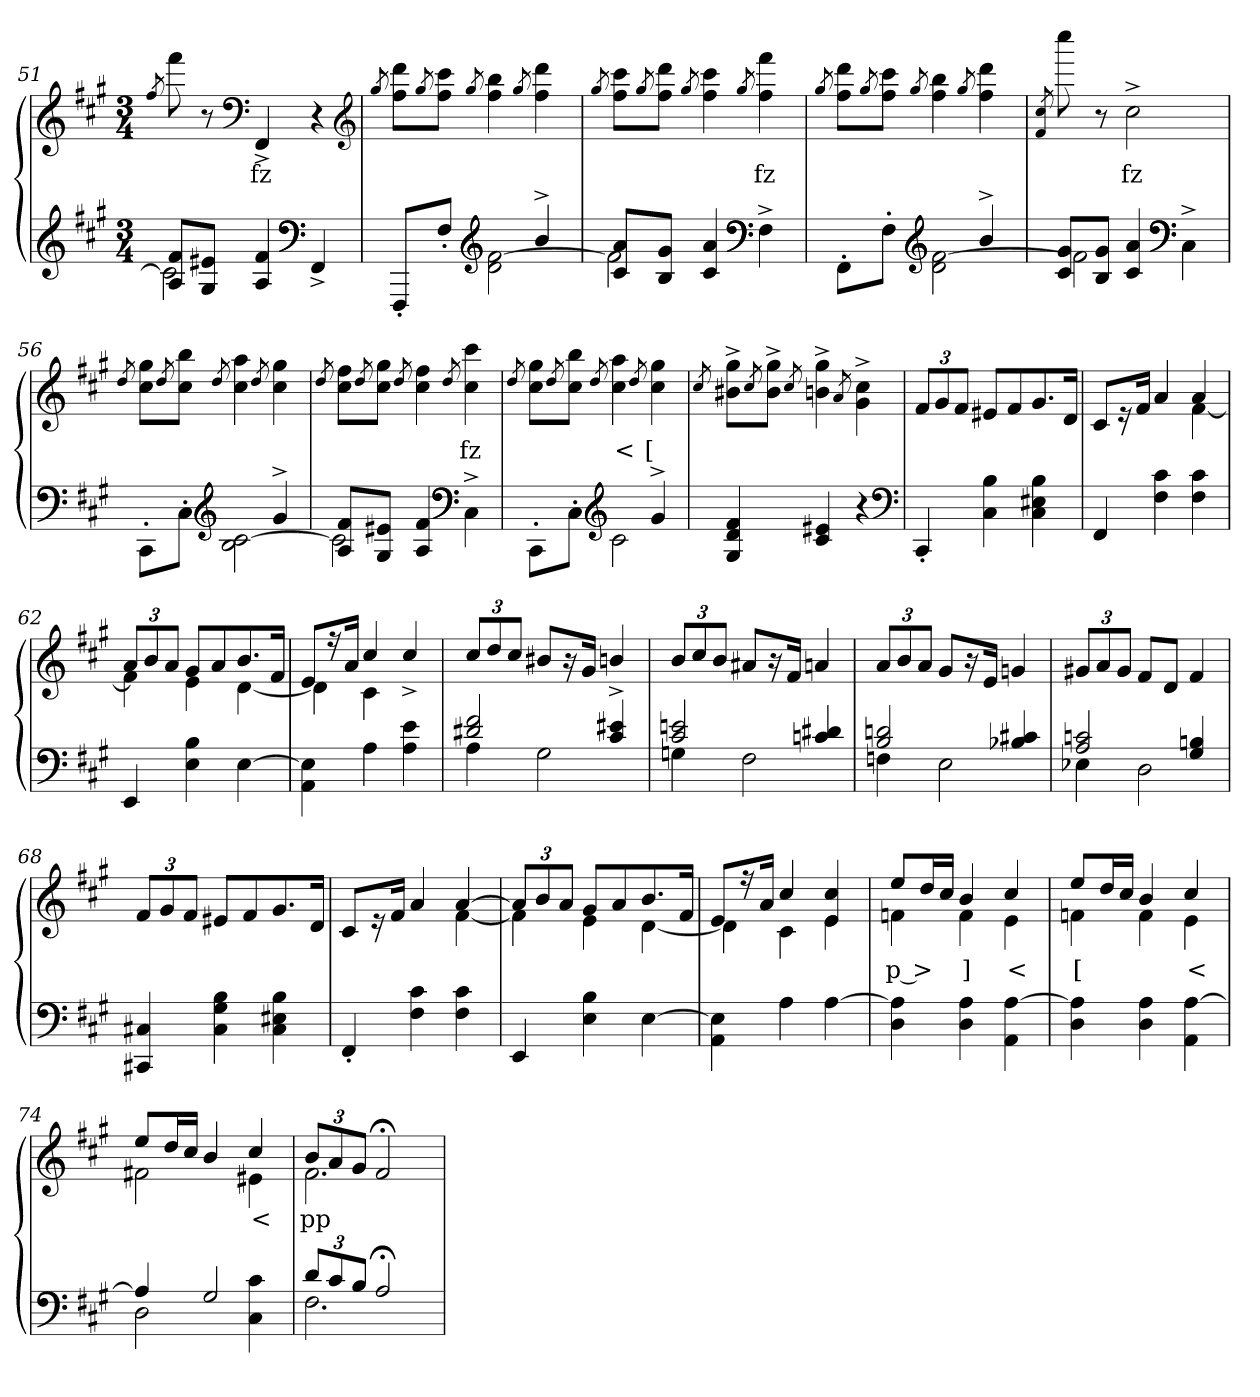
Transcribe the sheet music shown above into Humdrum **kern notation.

**kern	**kern	**text
*part2	*part1	*part1
*staff2	*staff1	*staff1
*clefG2	*clefG2	*
*k[f#c#g#]	*k[f#c#g#]	*
*M3/4	*M3/4	*
=51	=51	=51
.	8qff#/	.
*^	*	*
8f# 8AL	2c#]	8fff#	.
8e#X 8G#J	.	8r	.
*	*	*clefF4	*
4f# 4A	.	4FF#^>	fz
*clefF4	*	*	*
4FF#^>	4ryy	4r	.
*	*	*clefG2	*
=52	=52	=52	=52
.	.	8qgg#/	.
8FFF#'>L	4ryy	8ddd 8ff#L	.
.	.	8qgg#/	.
8F#'>J	.	8ccc# 8ff#J	.
*clefG2	*	*	*
.	.	8qgg#/	.
4ryy	[2f# 2d	4bb 4ff#	.
.	.	8qgg#/	.
4b^>	.	4ddd 4ff#	.
=53	=53	=53	=53
.	.	8qgg#/	.
8a 8c#L	2f#]	8ccc# 8ff#L	.
.	.	8qgg#/	.
8g# 8BJ	.	8ddd 8ff#J	.
.	.	8qgg#/	.
4a 4c#	.	4ccc# 4ff#	.
*clefF4	*	*	*
.	.	8qgg#/	.
4F#^>	4ryy	4fff# 4ff#	fz
=54	=54	=54	=54
.	.	8qgg#/	.
8FF#'>\L	4ryy	8ddd 8ff#L	.
.	.	8qgg#/	.
8F#'>J	.	8ccc# 8ff#J	.
*clefG2	*	*	*
.	.	8qgg#/	.
4ryy	[2f# 2d	4bb 4ff#	.
.	.	8qgg#/	.
4b^>	.	4ddd 4ff#	.
=55	=55	=55	=55
.	.	8qf# 8qcc#/	.
8g# 8c#L	2f#]	8cccc#	.
8g# 8BJ	.	8r	.
4a 4c#	.	2cc#^>	fz
*clefF4	*	*	*
4C#^>\	4ryy	.	.
=56	=56	=56	=56
.	.	8qdd/	.
8CC#'>\L	4ryy	8gg# 8cc#L	.
.	.	8qdd/	.
8C#'>J	.	8bb 8cc#J	.
*clefG2	*	*	*
.	.	8qdd/	.
4ryy	[2c# 2B	4aa 4cc#	.
.	.	8qdd/	.
4g#^>	.	4gg# 4cc#	.
=57	=57	=57	=57
.	.	8qdd/	.
8f# 8AL	2c#]	8ff# 8cc#L	.
.	.	8qdd/	.
8e#X 8G#J	.	8gg# 8cc#J	.
.	.	8qdd/	.
4f# 4A	.	4ff# 4cc#	.
*clefF4	*	*	*
.	.	8qdd/	.
4C#^>\	4ryy	4ccc# 4cc#	fz
=58	=58	=58	=58
.	.	8qdd/	.
8CC#'>\L	4ryy	8gg# 8cc#L	.
.	.	8qdd/	.
8C#'>J	.	8bb 8cc#J	.
*clefG2	*	*	*
.	.	8qdd/	.
4ryy	2c#	4aa 4cc#	<
.	.	8qdd/	.
4g#^>	.	4gg# 4cc#	[
*v	*v	*	*
=59	=59	=59
.	8qcc#/	.
4f# 4d 4G#	8gg#^> 8b#X^>L	.
.	8qcc#/	.
.	8gg#^> 8b#^>J	.
.	8qcc#/	.
4e#X 4c#	4gg#^> 4bn^>	.
.	8qa/	.
4r	4cc#\^> 4g#\^>	.
*clefF4	*	*
=60	=60	=60
4CC#'>	12f#L	.
.	12g#	.
.	12f#J	.
4B 4C#	8e#XL	.
.	8f#	.
4B 4E#X 4C#	8.g#	.
.	16dJk	.
=61	=61	=61
*	*^	*
4FF#	8c#L	2ryy	.
.	16r	.	.
.	16f#Jk	.	.
4c# 4F#	4a	.	.
4c# 4F#	4a	[4f#	.
=62	=62	=62	=62
4EE	12aL	4f#]	.
.	12b	.	.
.	12aJ	.	.
4B 4E	8g#L	4e	.
.	8a	.	.
[4E	8.b	[4d	.
.	16f#Jk	.	.
=63	=63	=63	=63
4E\] 4AA\	8eL	4d]	.
.	16r	.	.
.	16aJk	.	.
4A	4cc#	4c#	.
4e 4A	4cc#^>/	4ryy	.
*	*v	*v	*
=64	=64	=64
*^	*	*
2f# 2d#X	4A	12cc#/L	.
.	.	12dd	.
.	.	12cc#J	.
.	2G#	8b#XL	.
.	.	16r	.
.	.	16g#Jk	.
4e#X 4c#	.	4bn^>/	.
=65	=65	=65	=65
2en 2c#	4Gn	12b/L	.
.	.	12cc#	.
.	.	12bJ	.
.	2F#	8a#XL	.
.	.	16r	.
.	.	16f#Jk	.
4d#X 4cn	.	4an	.
=66	=66	=66	=66
2dn 2B	4Fn	12aL	.
.	.	12b	.
.	.	12aJ	.
.	2E	8g#L	.
.	.	16r	.
.	.	16eJk	.
4c#X 4B-X	.	4gn	.
=67	=67	=67	=67
2cn 2A	4E-X	12g#XL	.
.	.	12a	.
.	.	12g#J	.
.	2D	8f#L	.
.	.	8dJ	.
4Bn 4G#	.	4f#	.
*v	*v	*	*
=68	=68	=68
4C#X 4CC#X	12f#L	.
.	12g#	.
.	12f#J	.
4B 4G# 4C#	8e#XL	.
.	8f#	.
4B 4E#X 4C#	8.g#	.
.	16dJk	.
=69	=69	=69
*	*^	*
4FF#'>	8c#L	2ryy	.
.	16r	.	.
.	16f#Jk	.	.
4c# 4F#	4a	.	.
4c# 4F#	[4a	[4f#	.
=70	=70	=70	=70
4EE	12aL]	4f#]	.
.	12b	.	.
.	12aJ	.	.
4B 4E	8g#L	4e	.
.	8a	.	.
[4E	8.b	[4d	.
.	16f#Jk	.	.
=71	=71	=71	=71
4E\] 4AA\	8eL	4d]	.
.	16r	.	.
.	16aJk	.	.
4A	4cc#	4c#	.
[4A	4cc# 4e	4e	.
=72	=72	=72	=72
4A] 4D	8eeL	4fn	p >
.	16ddL	.	.
.	16cc#JJ	.	.
4A 4D	4b	4f	]
[4A 4AA	4cc#	4e	<
=73	=73	=73	=73
4A] 4D	8eeL	4fn	[
.	16ddL	.	.
.	16cc#JJ	.	.
4A 4D	4b	4f	.
[4A 4AA	4cc#	4e	<
=74	=74	=74	=74
*^	*	*	*
4A]	2D	8eeL	2f#X	.
.	.	16ddL	.	.
.	.	16cc#JJ	.	.
2G#	.	4b	.	.
.	4c# 4C#	4cc#	4e#X	<
=75	=75	=75	=75	=75
12dL	2.F#	12bL	2.f#	pp
12c#	.	12a	.	.
12BJ	.	12g#J	.	.
2A;<	.	2f#;<	.	.
*v	*v	*	*	*
*	*v	*v	*
=	=	=
*-	*-	*-
